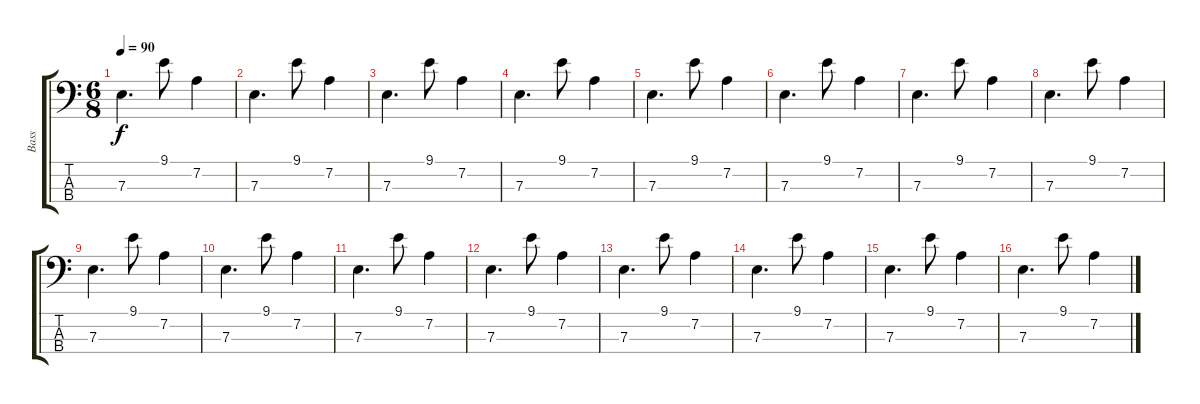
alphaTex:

\track ("Bass" "Bass") {instrument electricbassfinger}
\staff {score tabs}
\tuning (G2 D2 A1 E1) {hide}
\ts (6 8)
\tempo 90
\clef f4
\ks c
7.3.4{d dy f} 9.1.8 7.2.4 |
7.3.4{d} 9.1.8 7.2.4 |
7.3.4{d} 9.1.8 7.2.4 |
7.3.4{d} 9.1.8 7.2.4 |
7.3.4{d} 9.1.8 7.2.4 |
7.3.4{d} 9.1.8 7.2.4 |
7.3.4{d} 9.1.8 7.2.4 |
7.3.4{d} 9.1.8 7.2.4 |
7.3.4{d} 9.1.8 7.2.4 |
7.3.4{d} 9.1.8 7.2.4 |
7.3.4{d} 9.1.8 7.2.4 |
7.3.4{d} 9.1.8 7.2.4 |
7.3.4{d} 9.1.8 7.2.4 |
7.3.4{d} 9.1.8 7.2.4 |
7.3.4{d} 9.1.8 7.2.4 |
7.3.4{d} 9.1.8 7.2.4
